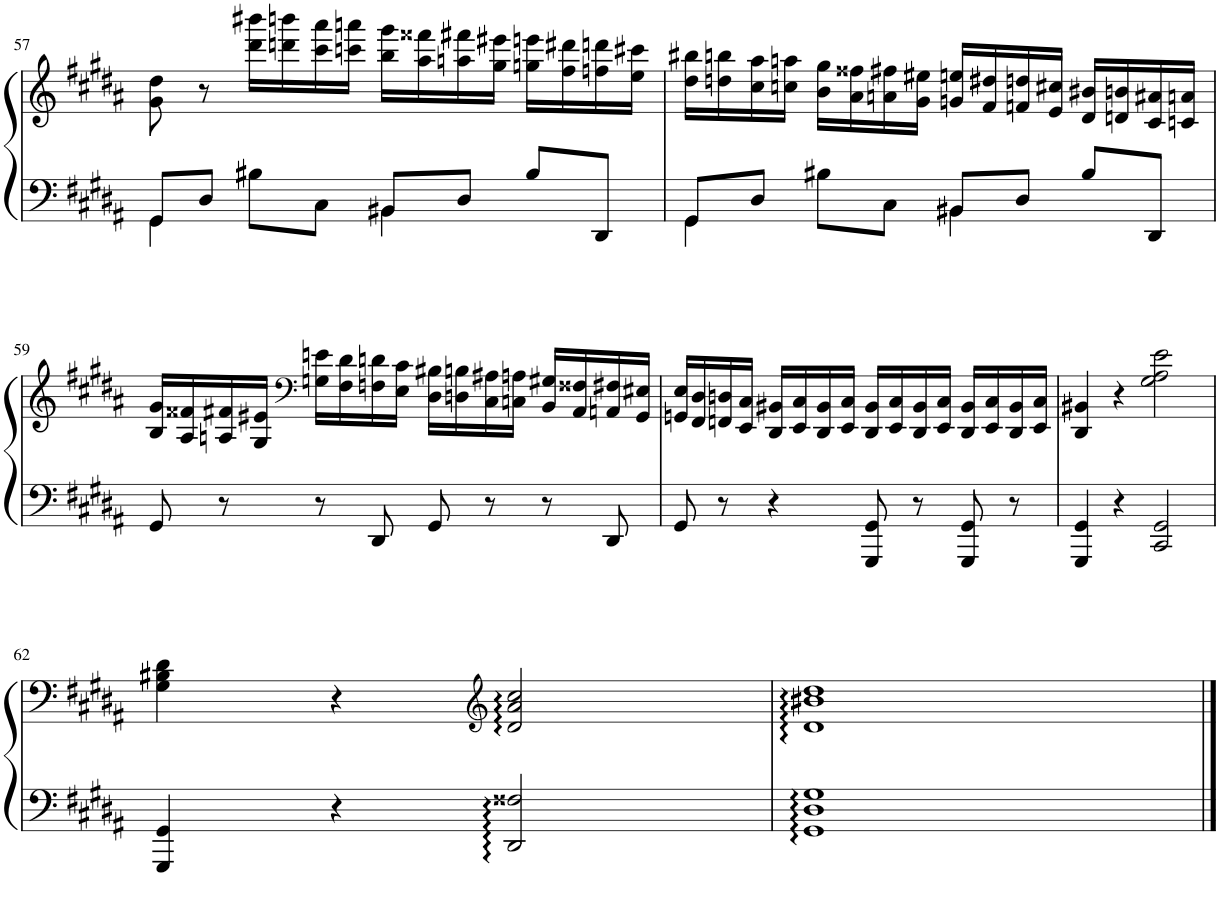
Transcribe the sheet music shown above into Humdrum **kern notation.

**kern	**kern
*part1	*part1
*staff2	*staff1
*I"Grand Piano	*
*I'Pno.	*
!!LO:PB:g=z
*clefF4	*clefG2
*k[f#c#g#d#a#]	*k[f#c#g#d#a#]
*M4/4	*M4/4
=57	=57
*^	*
8GG#/L	4GG#\	8g#\ 8dd#\
8D#/J	.	8r
8B#X\L	4ryy	16ddd#\ 16bbb#X\LL
.	.	16dddn\ 16bbbn\
8C#\J	.	16ccc#\ 16aaa#\
.	.	16cccn\ 16aaan\JJ
8BB#X/L	4BB#\	16bb\ 16ggg#\LL
.	.	16aa#\ 16fff##X\
8D#/J	.	16aan\ 16fff#X\
.	.	16gg#\ 16eee#X\JJ
8B#/L	4ryy	16ggn\ 16eeen\LL
.	.	16ff#\ 16ddd#X\
8DD#/J	.	16ffn\ 16dddn\
.	.	16ee\ 16ccc#X\JJ
=58	=58	=58
8GG#/L	4GG#\	16dd#\ 16bb#X\LL
.	.	16ddn\ 16bbn\
8D#/J	.	16cc#\ 16aa#\
.	.	16ccn\ 16aan\JJ
8B#X\L	4ryy	16b\ 16gg#\LL
.	.	16a#\ 16ff##X\
8C#\J	.	16an\ 16ff#X\
.	.	16g#\ 16ee#X\JJ
8BB#X/L	4BB#\	16gn/ 16een/LL
.	.	16f#/ 16dd#X/
8D#/J	.	16fn/ 16ddn/
.	.	16e/ 16cc#X/JJ
8B#/L	4ryy	16d#/ 16b#X/LL
.	.	16dn/ 16bn/
8DD#/J	.	16c#/ 16a#X/
.	.	16cn/ 16an/JJ
*v	*v	*
!!LO:LB:g=z
=59	=59
8GG#/	16B/ 16g#/LL
.	16A#/ 16f##X/
8r	16An/ 16f#X/
.	16G#/ 16e#X/JJ
*	*clefF4
8r	16Gn\ 16en\LL
.	16F#\ 16d#\
8DD#/	16Fn\ 16dn\
.	16E\ 16c#\JJ
8GG#/	16D#\ 16B#X\LL
.	16Dn\ 16Bn\
8r	16C#\ 16A#X\
.	16Cn\ 16An\JJ
8r	16BB/ 16G#X/LL
.	16AA#/ 16F##X/
8DD#/	16AAn/ 16F#X/
.	16GG#/ 16E#X/JJ
=60	=60
8GG#/	16GGn/ 16E/LL
.	16FF#/ 16D#/
8r	16FFn/ 16Dn/
.	16EE/ 16C#/JJ
4r	16DD#/ 16BB#X/LL
.	16EE/ 16C#/
.	16DD#/ 16BB#/
.	16EE/ 16C#/JJ
8GGG#/ 8GG#/	16DD#/ 16BB#/LL
.	16EE/ 16C#/
8r	16DD#/ 16BB#/
.	16EE/ 16C#/JJ
8GGG#/ 8GG#/	16DD#/ 16BB#/LL
.	16EE/ 16C#/
8r	16DD#/ 16BB#/
.	16EE/ 16C#/JJ
=61	=61
4GGG#/ 4GG#/	4DD#/ 4BB#X/
4r	4r
2CC#/ 2GG#/	2G#\ 2A#\ 2e\
!!LO:LB:g=z
=62	=62
4GGG#/ 4GG#/	4G#\ 4B#X\ 4d#\
4r	4r
*	*clefG2
2DD#/:: 2F##X/::	2d#/ 2a#/ 2cc#/
=63	=63
1GG#:: 1D#:: 1G#::	1d# 1b#X 1dd#
==	==
*-	*-
